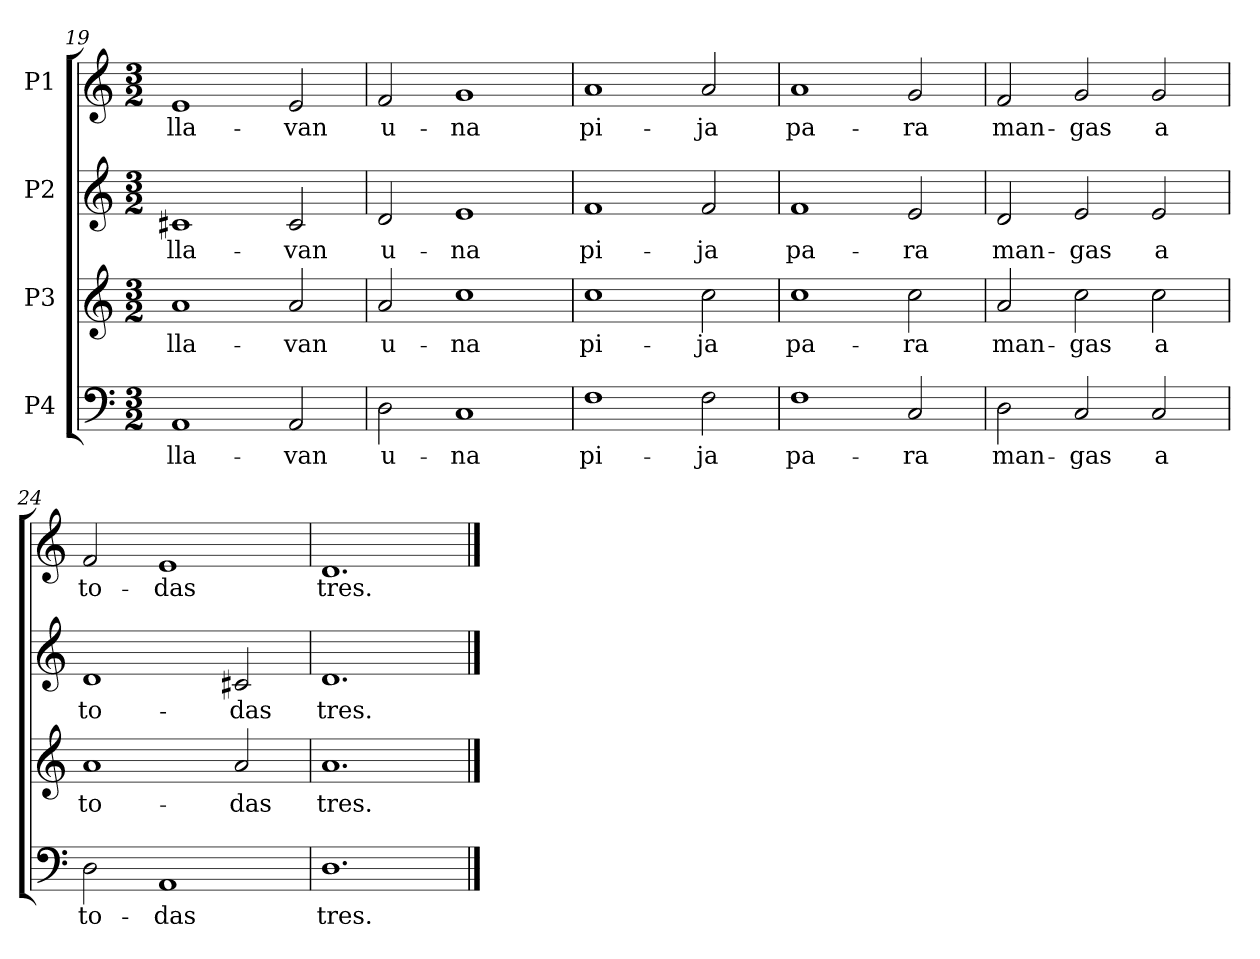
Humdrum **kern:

**kern	**text	**kern	**text	**kern	**text	**kern	**text
*part4	*part4	*part3	*part3	*part2	*part2	*part1	*part1
*staff4	*staff4	*staff3	*staff3	*staff2	*staff2	*staff1	*staff1
*I"P4	*	*I"P3	*	*I"P2	*	*I"P1	*
*clefF4	*	*clefG2	*	*clefG2	*	*clefG2	*
*	*	*ITrd7c12	*	*	*	*	*
*k[]	*	*k[]	*	*k[]	*	*k[]	*
*C:	*	*C:	*	*C:	*	*C:	*
*M3/2	*	*M3/2	*	*M3/2	*	*M3/2	*
=19	=19	=19	=19	=19	=19	=19	=19
!	!LO:LY:b:color=#000000	!	!	!	!	!	!
!	!	!	!LO:LY:b:color=#000000	!	!	!	!
!	!	!	!	!	!LO:LY:b:color=#000000	!	!
!	!	!	!	!	!	!	!LO:LY:b:color=#000000
1AAi	-lla-	1Ai	-lla-	1c#Xi	-lla-	1ei	-lla-
!	!LO:LY:b:color=#000000	!	!	!	!	!	!
!	!	!	!LO:LY:b:color=#000000	!	!	!	!
!	!	!	!	!	!LO:LY:b:color=#000000	!	!
!	!	!	!	!	!	!	!LO:LY:b:color=#000000
2AAi/	-van	2Ai/	-van	2c#i/	-van	2ei/	-van
=20	=20	=20	=20	=20	=20	=20	=20
!	!LO:LY:b:color=#000000	!	!	!	!	!	!
!	!	!	!LO:LY:b:color=#000000	!	!	!	!
!	!	!	!	!	!LO:LY:b:color=#000000	!	!
!	!	!	!	!	!	!	!LO:LY:b:color=#000000
2Di\	u-	2Ai/	u-	2di/	u-	2fi/	u-
!	!LO:LY:b:color=#000000	!	!	!	!	!	!
!	!	!	!LO:LY:b:color=#000000	!	!	!	!
!	!	!	!	!	!LO:LY:b:color=#000000	!	!
!	!	!	!	!	!	!	!LO:LY:b:color=#000000
1Ci	-na	1ci	-na	1ei	-na	1gi	-na
=21	=21	=21	=21	=21	=21	=21	=21
!	!LO:LY:b:color=#000000	!	!	!	!	!	!
!	!	!	!LO:LY:b:color=#000000	!	!	!	!
!	!	!	!	!	!LO:LY:b:color=#000000	!	!
!	!	!	!	!	!	!	!LO:LY:b:color=#000000
1Fi	pi-	1ci	pi-	1fi	pi-	1ai	pi-
!	!LO:LY:b:color=#000000	!	!	!	!	!	!
!	!	!	!LO:LY:b:color=#000000	!	!	!	!
!	!	!	!	!	!LO:LY:b:color=#000000	!	!
!	!	!	!	!	!	!	!LO:LY:b:color=#000000
2Fi\	-ja	2ci\	-ja	2fi/	-ja	2ai/	-ja
=22	=22	=22	=22	=22	=22	=22	=22
!	!LO:LY:b:color=#000000	!	!	!	!	!	!
!	!	!	!LO:LY:b:color=#000000	!	!	!	!
!	!	!	!	!	!LO:LY:b:color=#000000	!	!
!	!	!	!	!	!	!	!LO:LY:b:color=#000000
1Fi	pa-	1ci	pa-	1fi	pa-	1ai	pa-
!	!LO:LY:b:color=#000000	!	!	!	!	!	!
!	!	!	!LO:LY:b:color=#000000	!	!	!	!
!	!	!	!	!	!LO:LY:b:color=#000000	!	!
!	!	!	!	!	!	!	!LO:LY:b:color=#000000
2Ci/	-ra	2ci\	-ra	2ei/	-ra	2gi/	-ra
=23	=23	=23	=23	=23	=23	=23	=23
!	!LO:LY:b:color=#000000	!	!	!	!	!	!
!	!	!	!LO:LY:b:color=#000000	!	!	!	!
!	!	!	!	!	!LO:LY:b:color=#000000	!	!
!	!	!	!	!	!	!	!LO:LY:b:color=#000000
2Di\	man-	2Ai/	man-	2di/	man-	2fi/	man-
!	!LO:LY:b:color=#000000	!	!	!	!	!	!
!	!	!	!LO:LY:b:color=#000000	!	!	!	!
!	!	!	!	!	!LO:LY:b:color=#000000	!	!
!	!	!	!	!	!	!	!LO:LY:b:color=#000000
2Ci/	-gas	2ci\	-gas	2ei/	-gas	2gi/	-gas
!	!LO:LY:b:color=#000000	!	!	!	!	!	!
!	!	!	!LO:LY:b:color=#000000	!	!	!	!
!	!	!	!	!	!LO:LY:b:color=#000000	!	!
!	!	!	!	!	!	!	!LO:LY:b:color=#000000
2Ci/	a	2ci\	a	2ei/	a	2gi/	a
=24	=24	=24	=24	=24	=24	=24	=24
!	!LO:LY:b:color=#000000	!	!	!	!	!	!
!	!	!	!LO:LY:b:color=#000000	!	!	!	!
!	!	!	!	!	!LO:LY:b:color=#000000	!	!
!	!	!	!	!	!	!	!LO:LY:b:color=#000000
2Di\	to-	1Ai	to-	1di	to-	2fi/	to-
!	!LO:LY:b:color=#000000	!	!	!	!	!	!
!	!	!	!	!	!	!	!LO:LY:b:color=#000000
1AAi	-das	.	.	.	.	1ei	-das
!	!	!	!LO:LY:b:color=#000000	!	!	!	!
!	!	!	!	!	!LO:LY:b:color=#000000	!	!
.	.	2Ai/	-das	2c#Xi/	-das	.	.
=25	=25	=25	=25	=25	=25	=25	=25
!	!LO:LY:b:color=#000000	!	!	!	!	!	!
!	!	!	!LO:LY:b:color=#000000	!	!	!	!
!	!	!	!	!	!LO:LY:b:color=#000000	!	!
!	!	!	!	!	!	!	!LO:LY:b:color=#000000
1.Di	tres.-	1.Ai	tres.-	1.di	tres.-	1.di	tres.-
==	==	==	==	==	==	==	==
*-	*-	*-	*-	*-	*-	*-	*-
